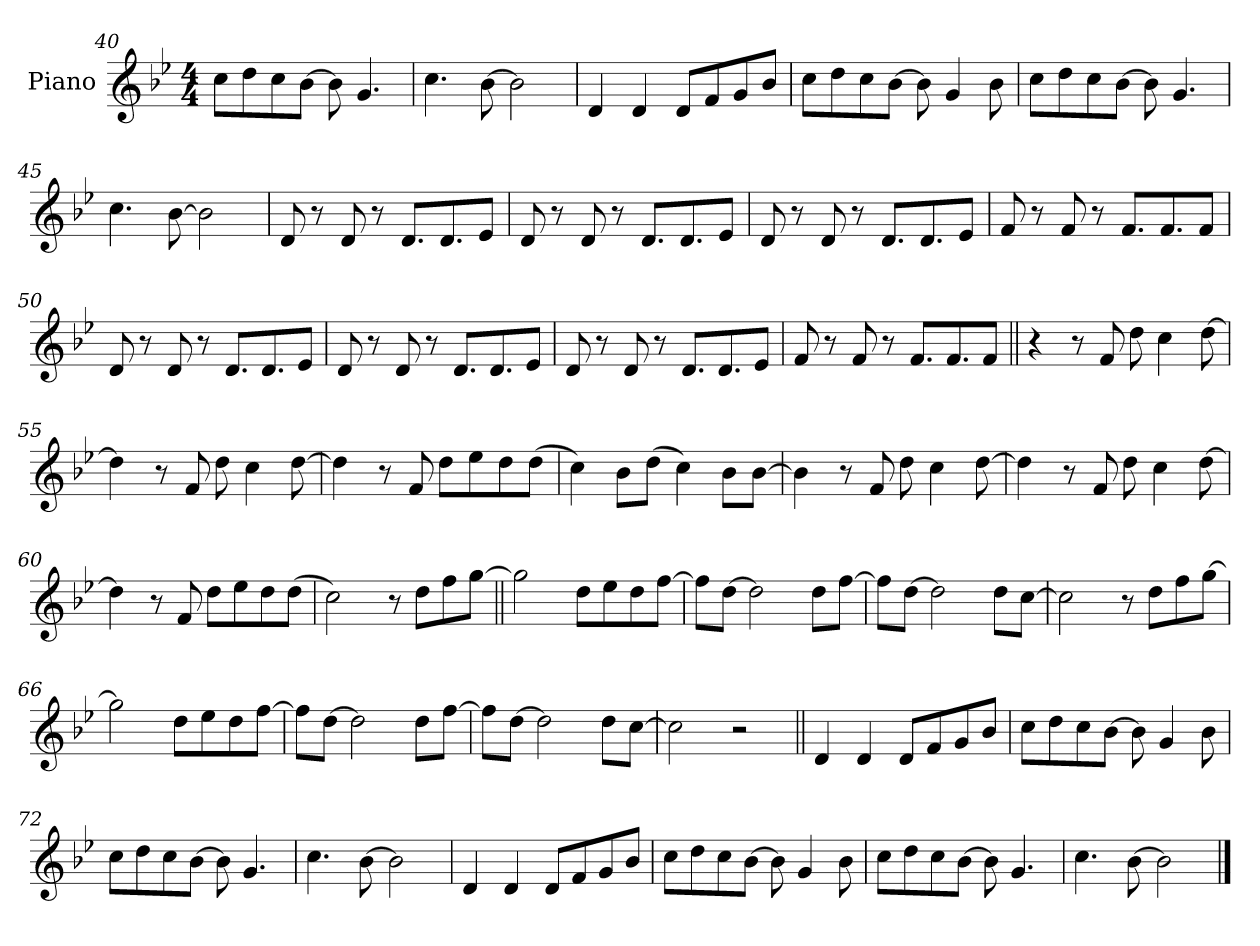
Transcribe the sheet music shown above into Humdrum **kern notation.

**kern
*part1
*staff1
*I"Piano
*I'Pno.
*clefG2
*k[b-e-]
*M4/4
=40
8ccL
8dd
8cc
[8b-J
8b-]
4.g
=41
4.cc
[8b-
2b-]
=42
4d!
4d!
8dL
8f
8g
8b-J
=43
8ccL
8dd
8cc
[8b-J
8b-]
4g
8b-
=44
8ccL
8dd
8cc
[8b-J
8b-]
4.g
=45
4.cc
[8b-
2b-]
=46
8d!
8r
8d!
8r
8.d!L
8.d!
8e-!J
=47
8d!
8r
8d!
8r
8.d!L
8.d!
8e-!J
=48
8d!
8r
8d!
8r
8.d!L
8.d!
8e-!J
=49
8f!
8r
8f!
8r
8.f!L
8.f!
8f!J
=50
8d!
8r
8d!
8r
8.d!L
8.d!
8e-!J
=51
8d!
8r
8d!
8r
8.d!L
8.d!
8e-!J
=52
8d!
8r
8d!
8r
8.d!L
8.d!
8e-!J
=53
8f!
8r
8f!
8r
8.f!L
8.f!
8f!J
=54||
4r
8r
8f
8dd
4cc
[8dd
=55
4dd]
8r
8f
8dd
4cc
[8dd
=56
4dd]
8r
8f
8ddL
8ee-
8dd
(8ddJ
=57
4cc)
8b-L
(8ddJ
4cc)
8b-L
[8b-J
=58
4b-]
8r
8f
8dd
4cc
[8dd
=59
4dd]
8r
8f
8dd
4cc
[8dd
=60
4dd]
8r
8f
8ddL
8ee-
8dd
(8ddJ
=61
2cc)
8r
8ddL
8ff
[8ggJ
=62||
2gg]
8ddL
8ee-
8dd
[8ffJ
=63
8ffL]
[8ddJ
2dd]
8ddL
[8ffJ
=64
8ffL]
[8ddJ
2dd]
8ddL
[8ccJ
=65
2cc]
8r
8ddL
8ff
[8ggJ
=66
2gg]
8ddL
8ee-
8dd
[8ffJ
=67
8ffL]
[8ddJ
2dd]
8ddL
[8ffJ
=68
8ffL]
[8ddJ
2dd]
8ddL
[8ccJ
=69
2cc]
2r
=70||
4d!
4d!
8dL
8f
8g
8b-J
=71
8ccL
8dd
8cc
[8b-J
8b-]
4g
8b-
=72
8ccL
8dd
8cc
[8b-J
8b-]
4.g
=73
4.cc
[8b-
2b-]
=74
4d!
4d!
8dL
8f
8g
8b-J
=75
8ccL
8dd
8cc
[8b-J
8b-]
4g
8b-
=76
8ccL
8dd
8cc
[8b-J
8b-]
4.g
=77
4.cc
[8b-
2b-]
==
*-
